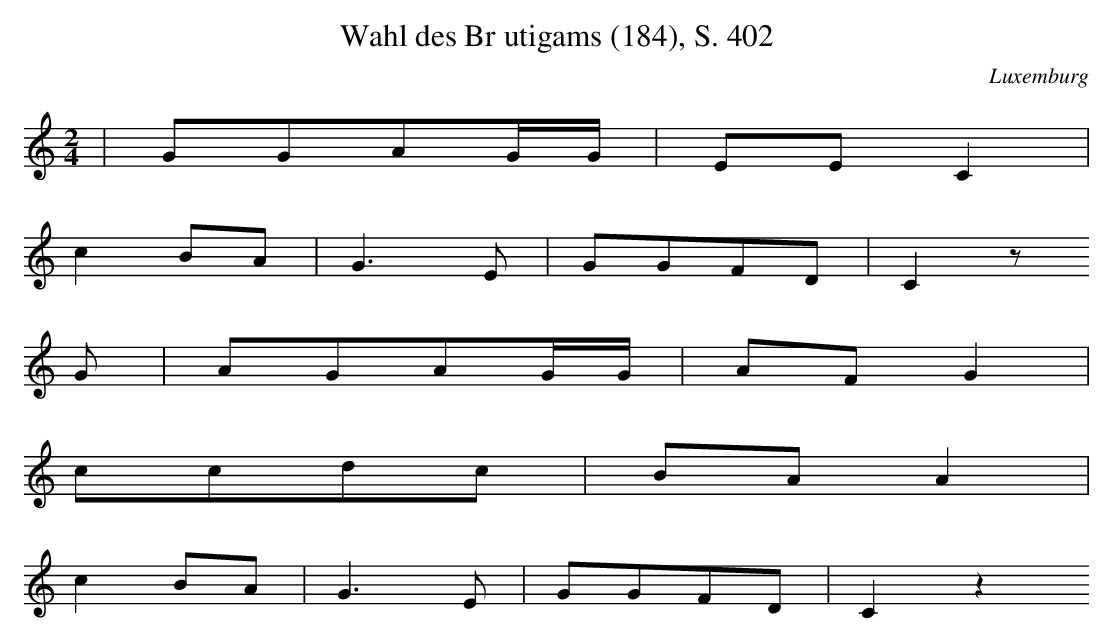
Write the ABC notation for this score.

X:1
T: Wahl des Brutigams (184), S. 402
O: Luxemburg
M: 2/4
L: 1/16
K: C
 | G2G2A2GG | E2E2C4 |
c4B2A2 | G6E2 | G2G2F2D2 | C4z2
G2 | A2G2A2GG | A2F2G4 |
c2c2d2c2 | B2A2A4 |
c4B2A2 | G6E2 | G2G2F2D2 | C4z4
